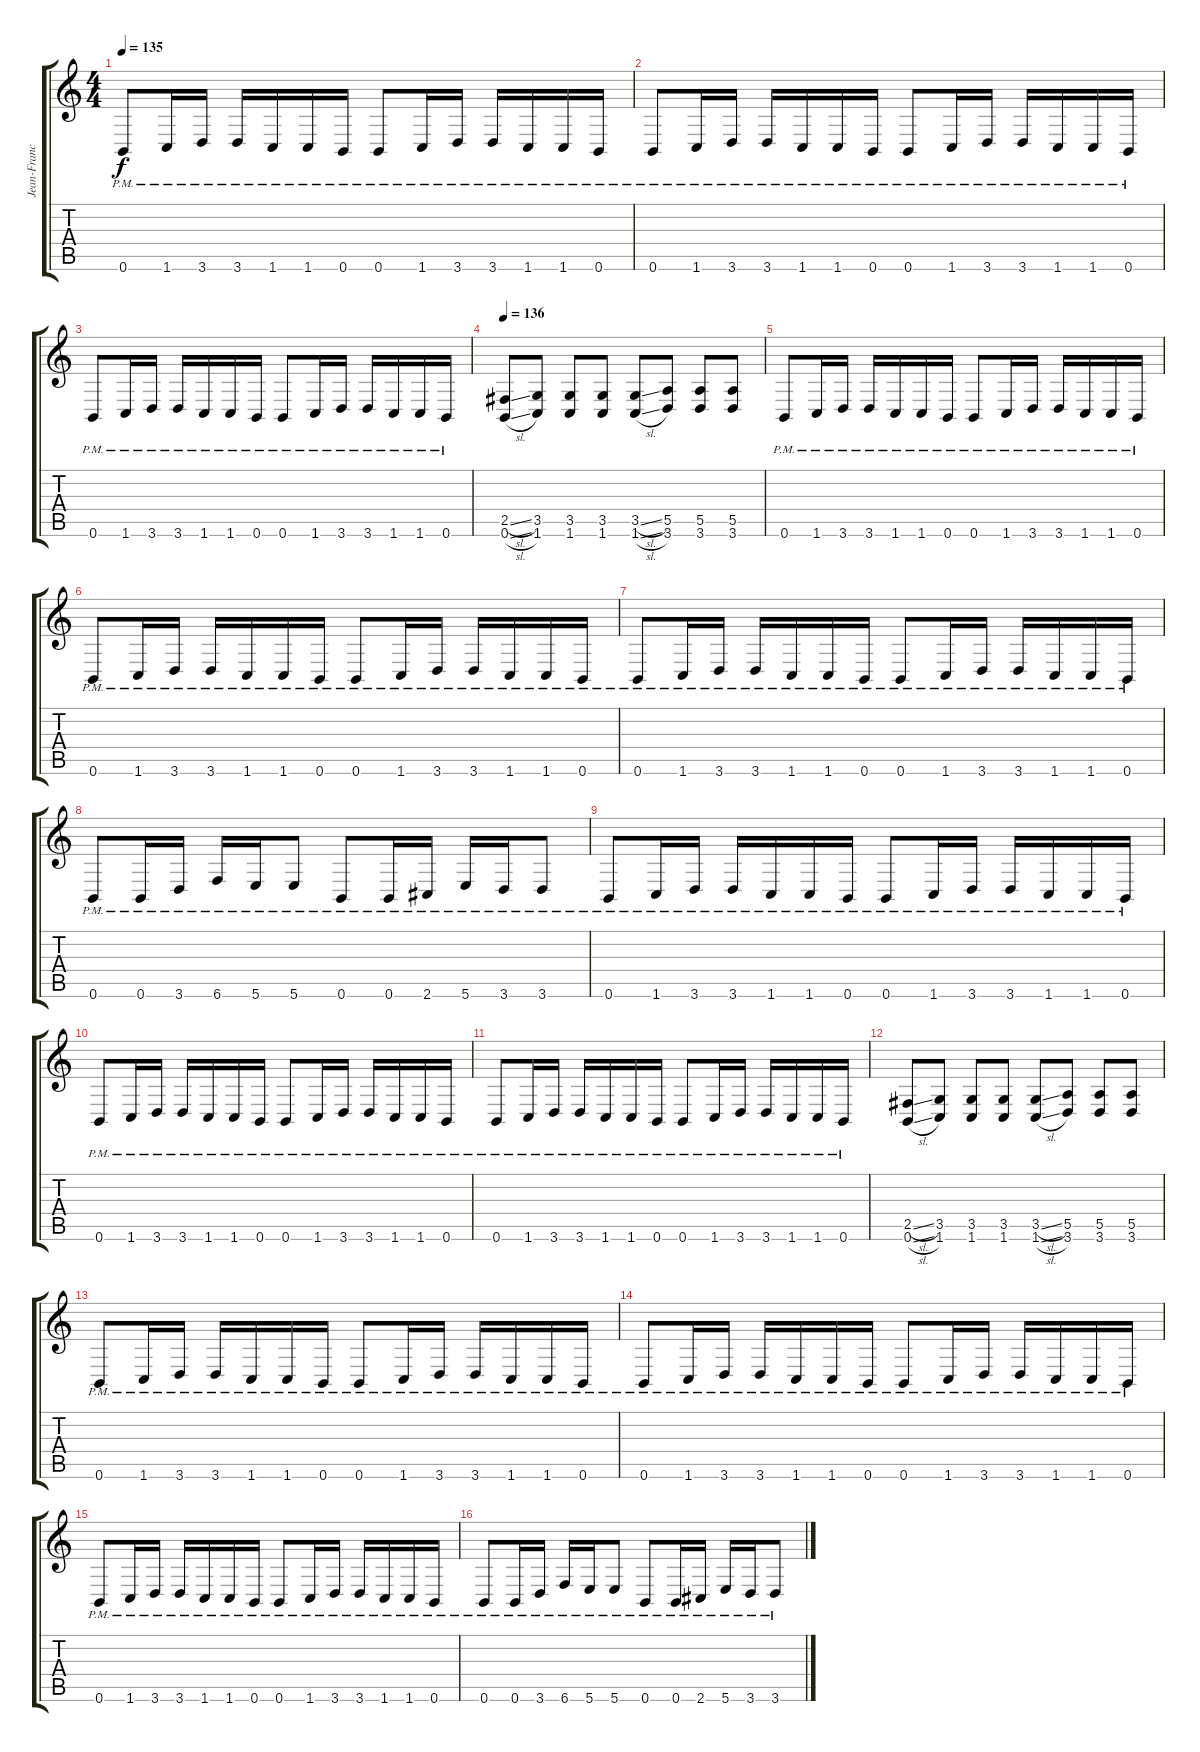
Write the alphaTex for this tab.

\track ("Jean-Francois Dagenais (Rhythm)" "Jean-Franc") {instrument distortionguitar}
\staff {score tabs}
\tuning (B3 Gb3 D3 A2 E2 B1) {hide}
\ts (4 4)
\tempo 135
\clef g2
\ks c
0.6{pm}.8{dy f} 1.6{pm}.16 3.6{pm}.16 3.6{pm}.16 1.6{pm}.16 1.6{pm}.16 0.6{pm}.16 0.6{pm}.8 1.6{pm}.16 3.6{pm}.16 3.6{pm}.16 1.6{pm}.16 1.6{pm}.16 0.6{pm}.16 |
0.6{pm}.8 1.6{pm}.16 3.6{pm}.16 3.6{pm}.16 1.6{pm}.16 1.6{pm}.16 0.6{pm}.16 0.6{pm}.8 1.6{pm}.16 3.6{pm}.16 3.6{pm}.16 1.6{pm}.16 1.6{pm}.16 0.6{pm}.16 |
0.6{pm}.8 1.6{pm}.16 3.6{pm}.16 3.6{pm}.16 1.6{pm}.16 1.6{pm}.16 0.6{pm}.16 0.6{pm}.8 1.6{pm}.16 3.6{pm}.16 3.6{pm}.16 1.6{pm}.16 1.6{pm}.16 0.6{pm}.16 |
\tempo 136
(2.5{sl} 0.6{sl}).8 (3.5 1.6).8 (3.5 1.6).8 (3.5 1.6).8 (3.5{sl} 1.6{sl}).8 (5.5 3.6).8 (5.5 3.6).8 (5.5 3.6).8 |
0.6{pm}.8 1.6{pm}.16 3.6{pm}.16 3.6{pm}.16 1.6{pm}.16 1.6{pm}.16 0.6{pm}.16 0.6{pm}.8 1.6{pm}.16 3.6{pm}.16 3.6{pm}.16 1.6{pm}.16 1.6{pm}.16 0.6{pm}.16 |
0.6{pm}.8 1.6{pm}.16 3.6{pm}.16 3.6{pm}.16 1.6{pm}.16 1.6{pm}.16 0.6{pm}.16 0.6{pm}.8 1.6{pm}.16 3.6{pm}.16 3.6{pm}.16 1.6{pm}.16 1.6{pm}.16 0.6{pm}.16 |
0.6{pm}.8 1.6{pm}.16 3.6{pm}.16 3.6{pm}.16 1.6{pm}.16 1.6{pm}.16 0.6{pm}.16 0.6{pm}.8 1.6{pm}.16 3.6{pm}.16 3.6{pm}.16 1.6{pm}.16 1.6{pm}.16 0.6{pm}.16 |
0.6{pm}.8 0.6{pm}.16 3.6{pm}.16 6.6{pm}.16 5.6{pm}.16 5.6{pm}.8 0.6{pm}.8 0.6{pm}.16 2.6{pm}.16 5.6{pm}.16 3.6{pm}.16 3.6{pm}.8 |
0.6{pm}.8 1.6{pm}.16 3.6{pm}.16 3.6{pm}.16 1.6{pm}.16 1.6{pm}.16 0.6{pm}.16 0.6{pm}.8 1.6{pm}.16 3.6{pm}.16 3.6{pm}.16 1.6{pm}.16 1.6{pm}.16 0.6{pm}.16 |
0.6{pm}.8 1.6{pm}.16 3.6{pm}.16 3.6{pm}.16 1.6{pm}.16 1.6{pm}.16 0.6{pm}.16 0.6{pm}.8 1.6{pm}.16 3.6{pm}.16 3.6{pm}.16 1.6{pm}.16 1.6{pm}.16 0.6{pm}.16 |
0.6{pm}.8 1.6{pm}.16 3.6{pm}.16 3.6{pm}.16 1.6{pm}.16 1.6{pm}.16 0.6{pm}.16 0.6{pm}.8 1.6{pm}.16 3.6{pm}.16 3.6{pm}.16 1.6{pm}.16 1.6{pm}.16 0.6{pm}.16 |
(2.5{sl} 0.6{sl}).8 (3.5 1.6).8 (3.5 1.6).8 (3.5 1.6).8 (3.5{sl} 1.6{sl}).8 (5.5 3.6).8 (5.5 3.6).8 (5.5 3.6).8 |
0.6{pm}.8 1.6{pm}.16 3.6{pm}.16 3.6{pm}.16 1.6{pm}.16 1.6{pm}.16 0.6{pm}.16 0.6{pm}.8 1.6{pm}.16 3.6{pm}.16 3.6{pm}.16 1.6{pm}.16 1.6{pm}.16 0.6{pm}.16 |
0.6{pm}.8 1.6{pm}.16 3.6{pm}.16 3.6{pm}.16 1.6{pm}.16 1.6{pm}.16 0.6{pm}.16 0.6{pm}.8 1.6{pm}.16 3.6{pm}.16 3.6{pm}.16 1.6{pm}.16 1.6{pm}.16 0.6{pm}.16 |
0.6{pm}.8 1.6{pm}.16 3.6{pm}.16 3.6{pm}.16 1.6{pm}.16 1.6{pm}.16 0.6{pm}.16 0.6{pm}.8 1.6{pm}.16 3.6{pm}.16 3.6{pm}.16 1.6{pm}.16 1.6{pm}.16 0.6{pm}.16 |
0.6{pm}.8 0.6{pm}.16 3.6{pm}.16 6.6{pm}.16 5.6{pm}.16 5.6{pm}.8 0.6{pm}.8 0.6{pm}.16 2.6{pm}.16 5.6{pm}.16 3.6{pm}.16 3.6{pm}.8
